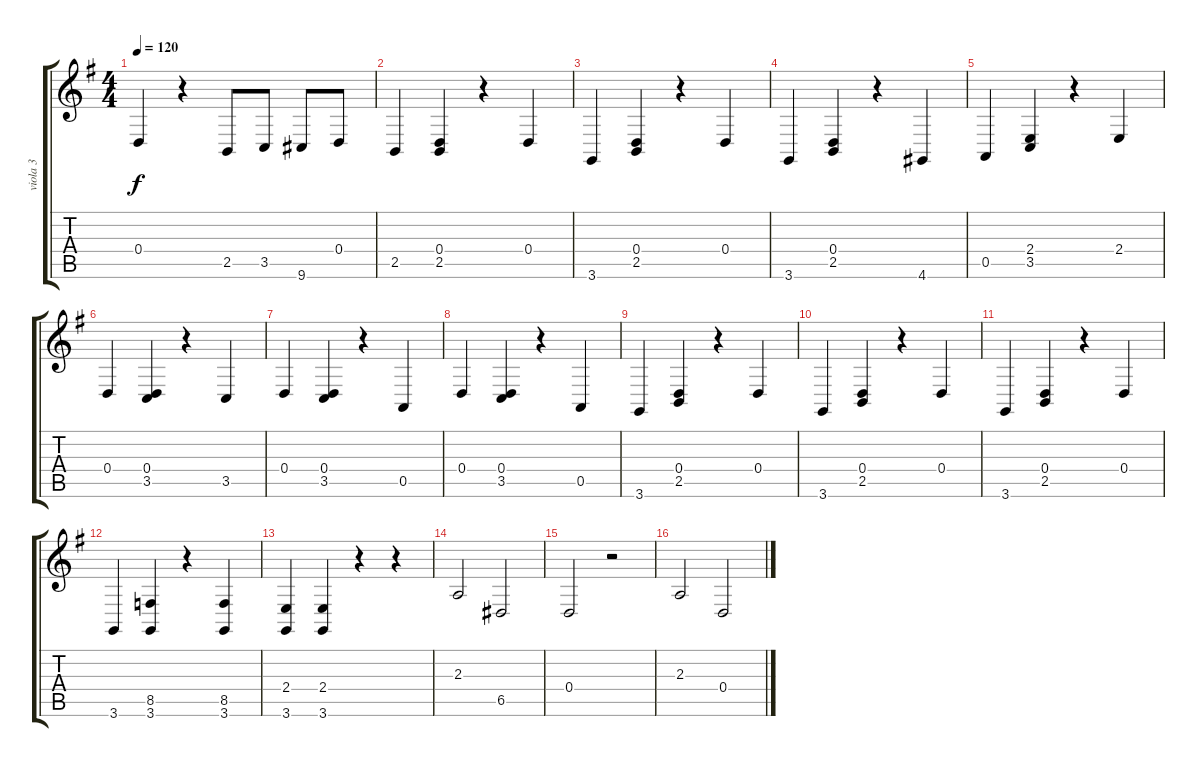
\track ("viola 3" "viola 3") {instrument violin}
\staff {score tabs}
\tuning (E4 B3 G3 D3 A2 E2) {hide}
\ts (4 4)
\tempo 120
\clef g2
\ks g
0.4.4{dy f} r.4 2.5.8 3.5.8 9.6.8 0.4.8 |
2.5.4 (0.4 2.5).4 r.4 0.4.4 |
3.6.4 (0.4 2.5).4 r.4 0.4.4 |
3.6.4 (0.4 2.5).4 r.4 4.6.4 |
0.5.4 (2.4 3.5).4 r.4 2.4.4 |
0.4.4 (0.4 3.5).4 r.4 3.5.4 |
0.4.4 (0.4 3.5).4 r.4 0.5.4 |
0.4.4 (0.4 3.5).4 r.4 0.5.4 |
3.6.4 (0.4 2.5).4 r.4 0.4.4 |
3.6.4 (0.4 2.5).4 r.4 0.4.4 |
3.6.4 (0.4 2.5).4 r.4 0.4.4 |
3.6.4 (8.5 3.6).4 r.4 (8.5 3.6).4 |
(2.4 3.6).4 (2.4 3.6).4 r.4 r.4 |
2.3.2 6.5.2 |
0.4.2 r.2 |
2.3.2 0.4.2
